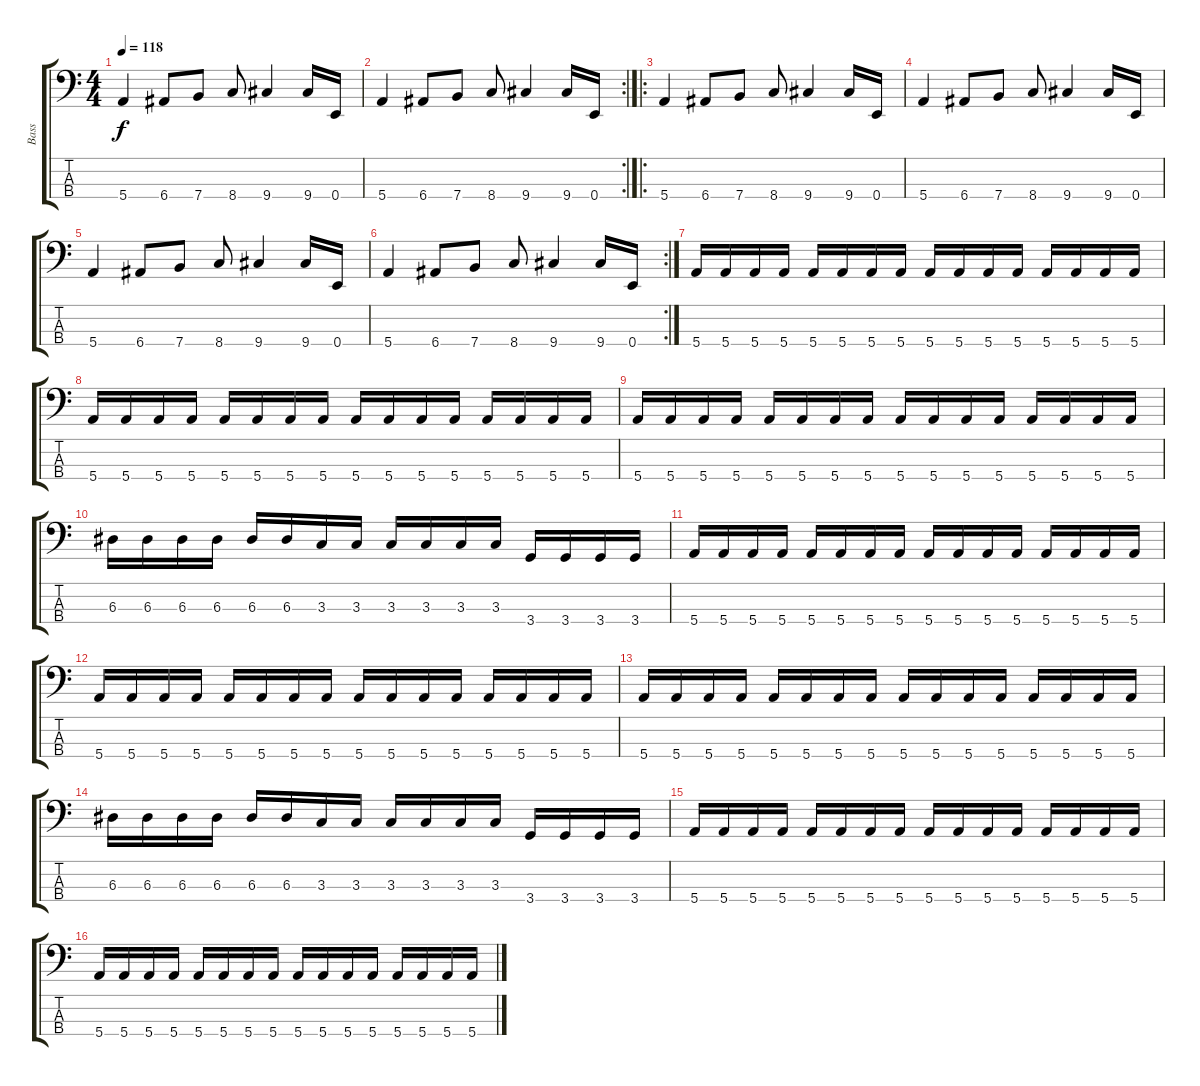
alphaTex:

\track ("Bass" "Bass") {instrument synthbass2}
\staff {score tabs}
\tuning (G2 D2 A1 E1) {hide}
\ts (4 4)
\tempo 118
\clef f4
\ks c
5.4.4{dy f} 6.4.8 7.4.8 8.4.8 9.4.4 9.4.16 0.4.16 |
\rc 2
5.4.4 6.4.8 7.4.8 8.4.8 9.4.4 9.4.16 0.4.16 |
\ro
5.4.4 6.4.8 7.4.8 8.4.8 9.4.4 9.4.16 0.4.16 |
5.4.4 6.4.8 7.4.8 8.4.8 9.4.4 9.4.16 0.4.16 |
5.4.4 6.4.8 7.4.8 8.4.8 9.4.4 9.4.16 0.4.16 |
\rc 2
5.4.4 6.4.8 7.4.8 8.4.8 9.4.4 9.4.16 0.4.16 |
5.4.16 5.4.16 5.4.16 5.4.16 5.4.16 5.4.16 5.4.16 5.4.16 5.4.16 5.4.16 5.4.16 5.4.16 5.4.16 5.4.16 5.4.16 5.4.16 |
5.4.16 5.4.16 5.4.16 5.4.16 5.4.16 5.4.16 5.4.16 5.4.16 5.4.16 5.4.16 5.4.16 5.4.16 5.4.16 5.4.16 5.4.16 5.4.16 |
5.4.16 5.4.16 5.4.16 5.4.16 5.4.16 5.4.16 5.4.16 5.4.16 5.4.16 5.4.16 5.4.16 5.4.16 5.4.16 5.4.16 5.4.16 5.4.16 |
6.3.16 6.3.16 6.3.16 6.3.16 6.3.16 6.3.16 3.3.16 3.3.16 3.3.16 3.3.16 3.3.16 3.3.16 3.4.16 3.4.16 3.4.16 3.4.16 |
5.4.16 5.4.16 5.4.16 5.4.16 5.4.16 5.4.16 5.4.16 5.4.16 5.4.16 5.4.16 5.4.16 5.4.16 5.4.16 5.4.16 5.4.16 5.4.16 |
5.4.16 5.4.16 5.4.16 5.4.16 5.4.16 5.4.16 5.4.16 5.4.16 5.4.16 5.4.16 5.4.16 5.4.16 5.4.16 5.4.16 5.4.16 5.4.16 |
5.4.16 5.4.16 5.4.16 5.4.16 5.4.16 5.4.16 5.4.16 5.4.16 5.4.16 5.4.16 5.4.16 5.4.16 5.4.16 5.4.16 5.4.16 5.4.16 |
6.3.16 6.3.16 6.3.16 6.3.16 6.3.16 6.3.16 3.3.16 3.3.16 3.3.16 3.3.16 3.3.16 3.3.16 3.4.16 3.4.16 3.4.16 3.4.16 |
5.4.16 5.4.16 5.4.16 5.4.16 5.4.16 5.4.16 5.4.16 5.4.16 5.4.16 5.4.16 5.4.16 5.4.16 5.4.16 5.4.16 5.4.16 5.4.16 |
5.4.16 5.4.16 5.4.16 5.4.16 5.4.16 5.4.16 5.4.16 5.4.16 5.4.16 5.4.16 5.4.16 5.4.16 5.4.16 5.4.16 5.4.16 5.4.16
